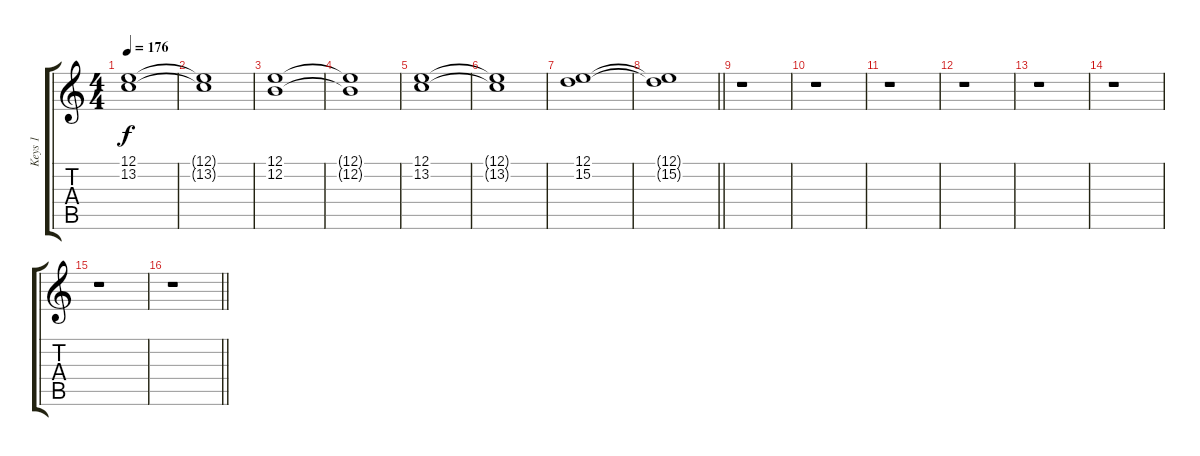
\track ("Keys 1" "Keys 1") {instrument choiraahs}
\staff {score tabs}
\tuning (E4 B3 G3 D3 A2 E2) {hide}
\ts (4 4)
\section ("" "")
\tempo 176
\clef g2
\ks c
(12.1 13.2).1{dy f} |
(12.1{t} 13.2{t}).1 |
(12.1 12.2).1 |
(12.1{t} 12.2{t}).1 |
(12.1 13.2).1 |
(12.1{t} 13.2{t}).1 |
(12.1 15.2).1 |
\barLineRight lightlight
(12.1{t} 15.2{t}).1 |
\section ("" "")
r.1 |
r.1 |
r.1 |
r.1 |
r.1 |
r.1 |
r.1 |
\barLineRight lightlight
r.1
